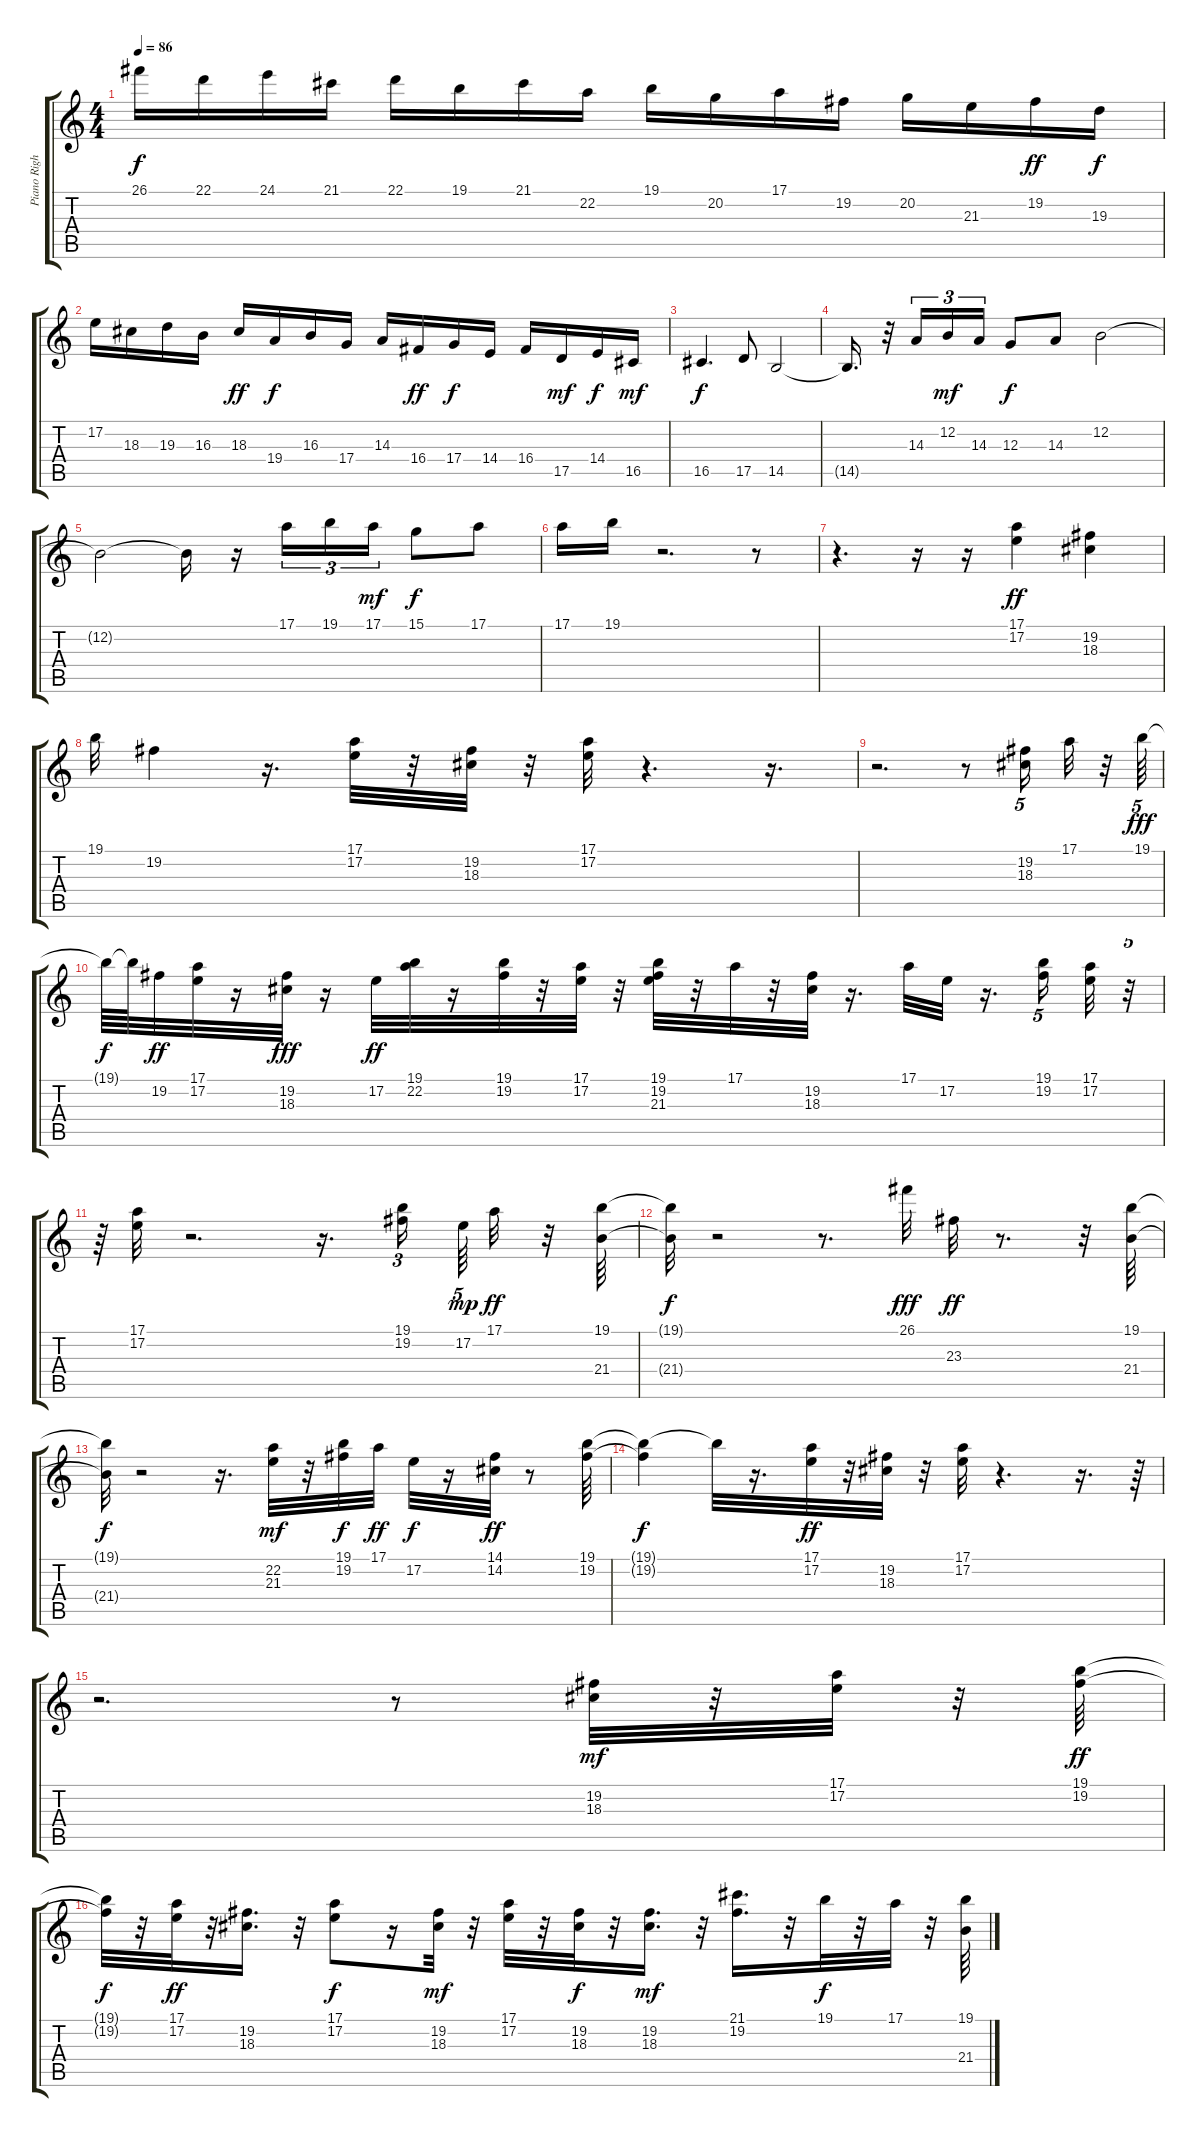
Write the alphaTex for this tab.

\track ("Piano Right" "Piano Righ") {instrument acousticgrandpiano}
\staff {score tabs}
\tuning (E4 B3 G3 D3 A2 E2) {hide}
\ts (4 4)
\tempo 86
\clef g2
\ks c
26.1.16{dy f} 22.1.16 24.1.16 21.1.16 22.1.16 19.1.16 21.1.16 22.2.16 19.1.16 20.2.16 17.1.16 19.2.16 20.2.16 21.3.16 19.2.16{dy ff} 19.3.16{dy f} |
17.2.16 18.3.16 19.3.16 16.3.16 18.3.16{dy ff} 19.4.16{dy f} 16.3.16 17.4.16 14.3.16 16.4.16{dy ff} 17.4.16{dy f} 14.4.16 16.4.16 17.5.16{dy mf} 14.4.16{dy f} 16.5.16{dy mf} |
16.5.4{d dy f} 17.5.8 14.5.2 |
14.5{t}.16{d} r.32 14.3.16{tu (3 2)} 12.2.16{tu (3 2) dy mf} 14.3.16{tu (3 2)} 12.3.8{dy f} 14.3.8 12.2.2 |
12.2{t}.2 12.2{t}.16 r.16 17.1.16{tu (3 2)} 19.1.16{tu (3 2)} 17.1.16{tu (3 2) dy mf} 15.1.8{dy f} 17.1.8 |
17.1.16 19.1.16 r.2{d} r.8 |
r.4{d} r.16 r.16 (17.1 17.2).4{dy ff} (19.2 18.3).4 |
19.1.32 19.2.4 r.16{d} (17.1 17.2).32 r.32 (19.2 18.3).32 r.32 (17.1 17.2).32 r.4{d} r.16{d} |
r.2{d} r.8 (19.2 18.3).16{tu (5 4)} 17.1.32 r.32 19.1.64{tu (5 4) dy fff} |
19.1{t}.64{dy f} 19.1{t}.64 19.2.32{dy ff} (17.1 17.2).32 r.16 (19.2 18.3).32{dy fff} r.16 17.2.32{dy ff} (19.1 22.2).32 r.16 (19.1 19.2).32 r.32 (17.1 17.2).32 r.32 (19.1 19.2 21.3).32 r.32 17.1.32 r.32 (19.2 18.3).32 r.16{d} 17.1.32 17.2.32 r.16{d} (19.1 19.2).16{tu (5 4)} (17.1 17.2).32 r.32{tu (5 4)} |
r.64 (17.1 17.2).32 r.2{d} r.16{d} (19.1 19.2).16{tu (3 2)} 17.2.64{tu (5 4) dy mp beam splitsecondary} 17.1.32{dy ff} r.32 (19.1 21.4).64 |
(19.1{t} 21.4{t}).32{dy f} r.2 r.8{d} 26.1.32{dy fff} 23.3.32{dy ff} r.8{d} r.32 (19.1 21.4).64 |
(19.1{t} 21.4{t}).32{dy f} r.2 r.16{d} (22.2 21.3).32{dy mf} r.32 (19.1 19.2).32{dy f} 17.1.32{dy ff} 17.2.32{dy f} r.16 (14.1 14.2).32{dy ff} r.8 (19.1 19.2).64 |
(19.1{t} 19.2{t}).4{dy f} 19.1{t}.32 r.16{d} (17.1 17.2).32{dy ff} r.32 (19.2 18.3).32 r.32 (17.1 17.2).32 r.4{d} r.16{d} r.64 |
r.2{d} r.8 (19.2 18.3).32{dy mf} r.32 (17.1 17.2).32 r.32 (19.1 19.2).64{dy ff} |
(19.1{t} 19.2{t}).32{dy f} r.32 (17.1 17.2).32{dy ff} r.32 (19.2 18.3).16{d} r.32 (17.1 17.2).8{dy f} r.16 (19.2 18.3).32{dy mf} r.32 (17.1 17.2).32 r.32 (19.2 18.3).32{dy f} r.32 (19.2 18.3).16{d dy mf} r.32 (21.1 19.2).16{d} r.32 19.1.32{dy f} r.32 17.1.32 r.32 (19.1 21.4).64
